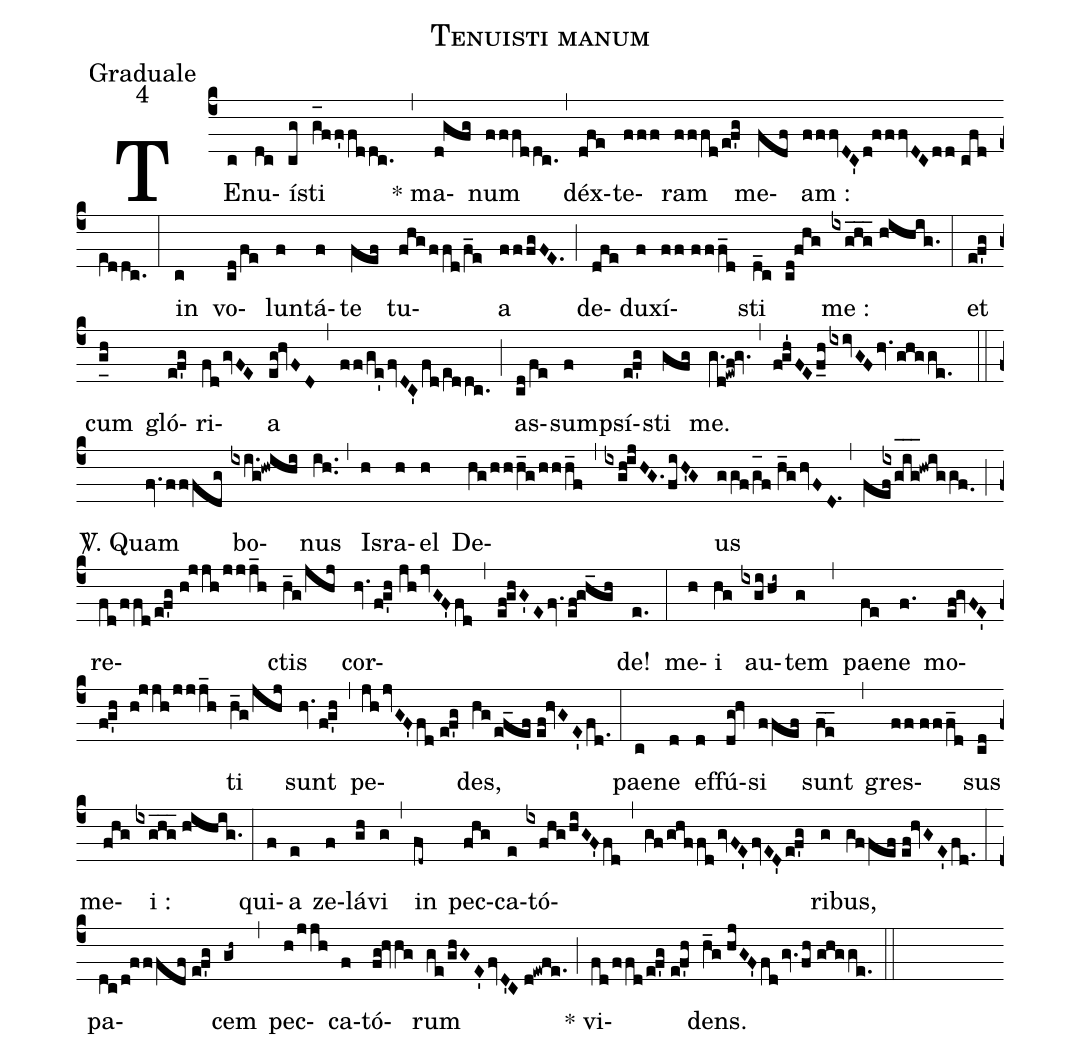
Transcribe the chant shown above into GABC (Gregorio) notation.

name:Tenuisti manum;
office-part:Graduale;
mode:4;
%%
(c4) TE(c)nu(dc)í(cg)sti(g_[oh:h]ff'fddc.) (,) * ma(d!gfg)num(fffddc.) (,) déx(dfe)te(fff)ram(fffd/ef'g) me(fdf)am :(fffvDC'd!fffvDCdd//cfd/e[ll:1]ddc.) (:) in(c) vo(cd/fe)lun(f)tá(f)te(fef) tu(fhgffd/f_e)a(fffgFE.) (;) de(dfe)du(f)xí(ff//fff_d)sti(d_c cd!fhg) me :(ixghg___//hihig.) (:) et(ef'g) cum(g_[uh:l]h) gló(ef'g)ri(fdgvFE)a(eg!hvFD) (,) (ff/ge'fvDC'fd/e[ll:1]ddc.) (;) as(cd/fe)sum(f)psí(ef'g)sti(gfg) me.(g.d!ewf!gv.) (,) (f!gh'FEf_hixivGFhv.ghgge.) (::)
<sp>V/</sp>. Quam(fv.fffdg) bo(ixi.g!hwihi)nus(ih..) (,) Is(h)ra(h)el(h) De(hg/hhh_g/hhh_f)(,)(ixgh!ijHG.fiH'G)us(ggf/g_[oh:h]f//h_ghvFD.1) (,) (fef/[1]{/[-3]ix}g_[oh:h]i_[oh:h]g_[oh:h]!hwiggf.0) (;) re(fd/ffd/ef'g//h!jjh/jjj_h)ctis(h_g/jhj) cor(hv.fg'h//jhjvGF'fd)(,)(ef!ghG'Efv.ef!gh_gh)de!(e.) (:) me(h)i(hg) au(ixgi/hi~)tem(g) (,) pae(fe)ne(f.) mo(ef!gvFE'fg'h h!jjh/jjj_h)ti(h_g/jhj) sunt(hv.fg'h) (,) pe(jhjvGF'fd//ef'g)des,(hgef_ef//ef!hvGE'fd.) (:) pae(c)ne(d) ef(d)fú(dg!hv)si(ffef) sunt(fe__) (,) gres(ff//fff_d)sus(cd) me(fhg)i :(ixghg___//hihig.) (:) qui(f)a(e) ze(f)lá(gh)vi(g) (,) in(fd~) pec(fhg)ca(e)tó(ixfhg/hiGF'fd)(,)(gf/ghffdgvFE'fvED'ef'g)ri(g)bus,(gffef//ef!hvGE'fd.) (:) pa(dc/d!fffdf//ef'g)cem(gh~) (,) pec(h/jjh)ca(f)tó(fg!hvhg)rum(ge/ghGE'fvD'C//d!ewfe.) (;) * vi(fd/ffd/ef'g//ef'h)dens.(h_g//hjGF'fdgv.fh//ghgge.) (::)
